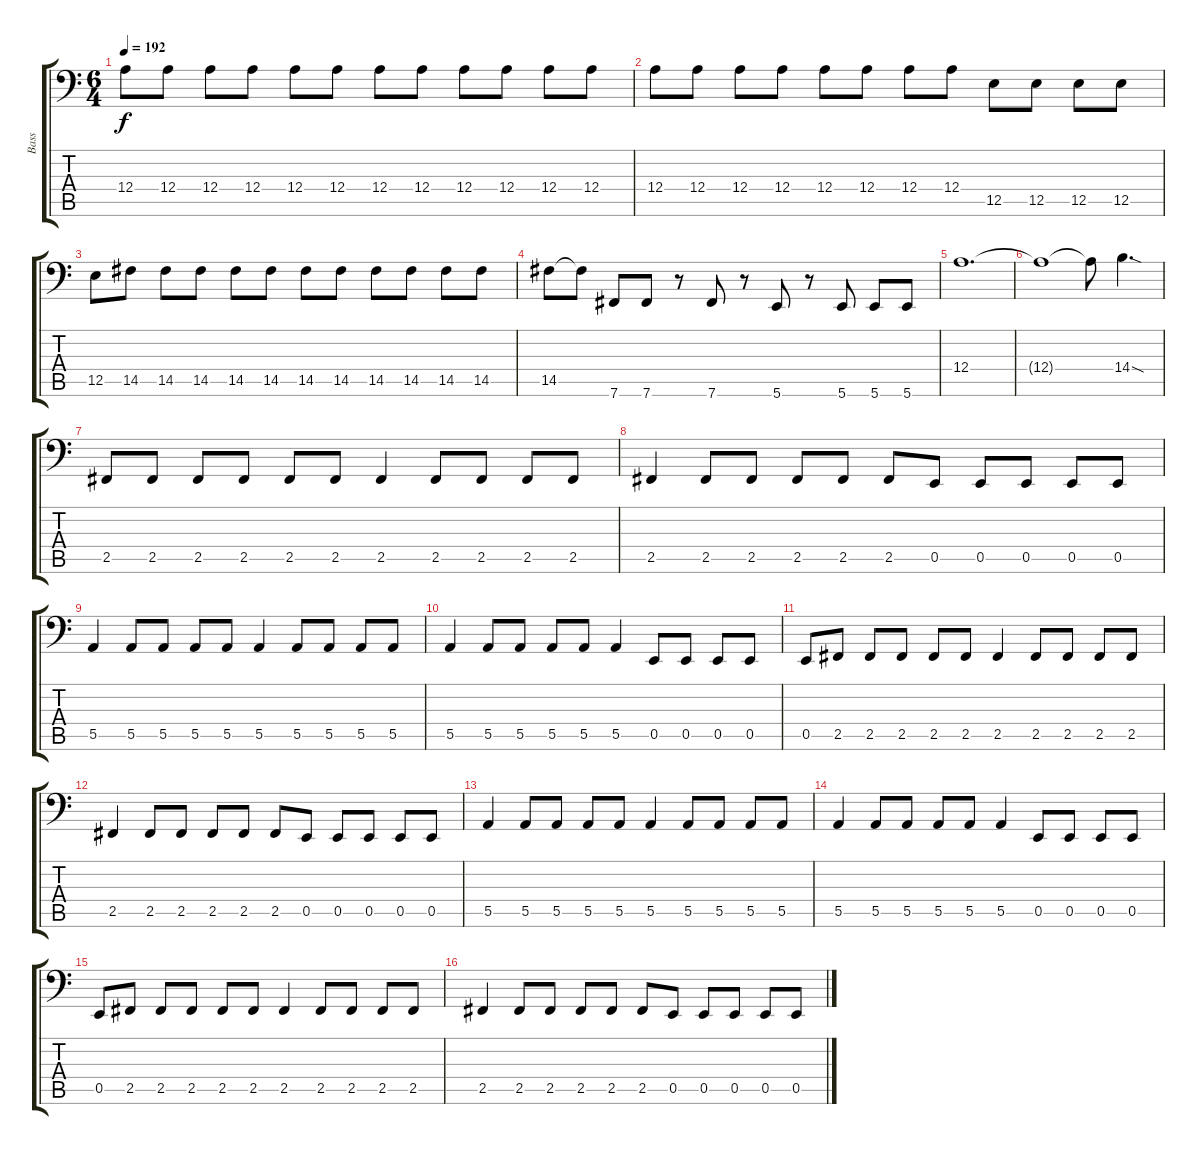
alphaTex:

\track ("Bass" "Bass") {instrument electricbassfinger}
\staff {score tabs}
\tuning (C3 G2 D2 A1 E1 B0) {hide}
\ts (6 4)
\tempo 192
\clef f4
\ks c
12.4.8{dy f} 12.4.8 12.4.8 12.4.8 12.4.8 12.4.8 12.4.8 12.4.8 12.4.8 12.4.8 12.4.8 12.4.8 |
12.4.8 12.4.8 12.4.8 12.4.8 12.4.8 12.4.8 12.4.8 12.4.8 12.5.8 12.5.8 12.5.8 12.5.8 |
12.5.8 14.5.8 14.5.8 14.5.8 14.5.8 14.5.8 14.5.8 14.5.8 14.5.8 14.5.8 14.5.8 14.5.8 |
14.5.8 14.5{t}.8 7.6.8 7.6.8 r.8 7.6.8 r.8 5.6.8 r.8 5.6.8 5.6.8 5.6.8 |
12.4.1{d} |
12.4{t}.1 12.4{t}.8 14.4{sod}.4{d} |
2.5.8 2.5.8 2.5.8 2.5.8 2.5.8 2.5.8 2.5.4 2.5.8 2.5.8 2.5.8 2.5.8 |
2.5.4 2.5.8 2.5.8 2.5.8 2.5.8 2.5.8 0.5.8 0.5.8 0.5.8 0.5.8 0.5.8 |
5.5.4 5.5.8 5.5.8 5.5.8 5.5.8 5.5.4 5.5.8 5.5.8 5.5.8 5.5.8 |
5.5.4 5.5.8 5.5.8 5.5.8 5.5.8 5.5.4 0.5.8 0.5.8 0.5.8 0.5.8 |
0.5.8 2.5.8 2.5.8 2.5.8 2.5.8 2.5.8 2.5.4 2.5.8 2.5.8 2.5.8 2.5.8 |
2.5.4 2.5.8 2.5.8 2.5.8 2.5.8 2.5.8 0.5.8 0.5.8 0.5.8 0.5.8 0.5.8 |
5.5.4 5.5.8 5.5.8 5.5.8 5.5.8 5.5.4 5.5.8 5.5.8 5.5.8 5.5.8 |
5.5.4 5.5.8 5.5.8 5.5.8 5.5.8 5.5.4 0.5.8 0.5.8 0.5.8 0.5.8 |
0.5.8 2.5.8 2.5.8 2.5.8 2.5.8 2.5.8 2.5.4 2.5.8 2.5.8 2.5.8 2.5.8 |
2.5.4 2.5.8 2.5.8 2.5.8 2.5.8 2.5.8 0.5.8 0.5.8 0.5.8 0.5.8 0.5.8
